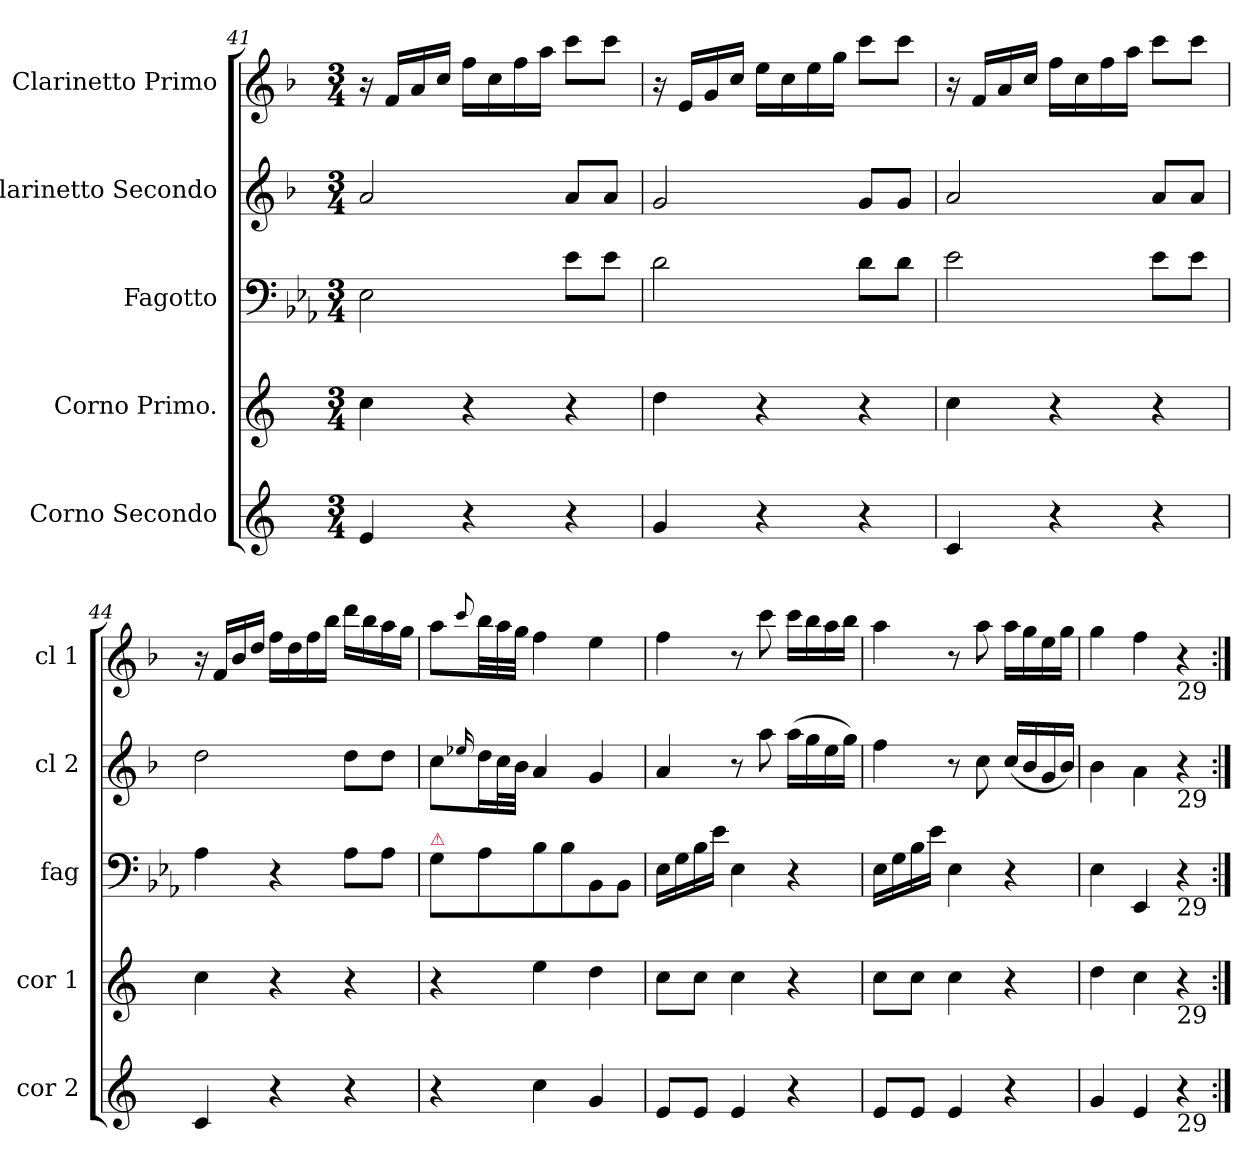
**kern	**kern	**kern	**kern	**kern
*part5	*part4	*part3	*part2	*part1
*staff5	*staff4	*staff3	*staff2	*staff1
*I"Corno Secondo	*I"Corno Primo.	*I"Fagotto	*I"Clarinetto Secondo	*I"Clarinetto Primo
*I'cor 2	*I'cor 1	*I'fag	*I'cl 2	*I'cl 1
*clefG2	*clefG2	*clefF4	*clefG2	*clefG2
*ITrd5c9	*ITrd5c9	*	*ITrd1c2	*ITrd1c2
*k[b-e-a-]	*k[b-e-a-]	*k[b-e-a-]	*k[b-e-a-]	*k[b-e-a-]
*M3/4	*M3/4	*M3/4	*M3/4	*M3/4
=41	=41	=41	=41	=41
4G/	4e-\	2E-\	2g/	16r
.	.	.	.	16e-/LL
.	.	.	.	16g/
.	.	.	.	16b-/JJ
4r	4r	.	.	16ee-\LL
.	.	.	.	16b-\
.	.	.	.	16ee-\
.	.	.	.	16gg\JJ
4r	4r	8e-\L	8g/L	8bb-\L
.	.	8e-\J	8g/J	8bb-\J
=42	=42	=42	=42	=42
4B-/	4f\	2d\	2f/	16r
.	.	.	.	16d/LL
.	.	.	.	16f/
.	.	.	.	16b-/JJ
4r	4r	.	.	16dd\LL
.	.	.	.	16b-\
.	.	.	.	16dd\
.	.	.	.	16ff\JJ
4r	4r	8d\L	8f/L	8bb-\L
.	.	8d\J	8f/J	8bb-\J
=43	=43	=43	=43	=43
4E-/	4e-\	2e-\	2g/	16r
.	.	.	.	16e-/LL
.	.	.	.	16g/
.	.	.	.	16b-/JJ
4r	4r	.	.	16ee-\LL
.	.	.	.	16b-\
.	.	.	.	16ee-\
.	.	.	.	16gg\JJ
4r	4r	8e-\L	8g/L	8bb-\L
.	.	8e-\J	8g/J	8bb-\J
=44	=44	=44	=44	=44
4E-/	4e-\	4A-\	2cc\	16r
.	.	.	.	16e-/LL
.	.	.	.	16a-/
.	.	.	.	16cc/JJ
4r	4r	4r	.	16ee-\LL
.	.	.	.	16cc\
.	.	.	.	16ee-\
.	.	.	.	16aa-\JJ
4r	4r	8A-\L	8cc\L	16ccc\LL
.	.	.	.	16aa-\
.	.	8A-\J	8cc\J	16gg\
.	.	.	.	16ff\JJ
=45	=45	=45	=45	=45
!	!	!LO:TX:a:color=crimson:t=⚠	!	!
4r	4r	8G\L	8b-\L	8gg\L
.	.	.	16qqdd-X/	8qqbb-/
!	!	!	!	!LO:N:vis=32
.	.	8A-\	16cc\L	16aa-\LL
.	.	.	32b-\L	32gg\
.	.	.	32a-\JJJ	32ff\JJJ
4e-\	4g\	8B-\	4g/	4ee-\
.	.	8B-\	.	.
4B-/	4f\	8BB-/	4f/	4dd\
.	.	8BB-/J	.	.
=46	=46	=46	=46	=46
8G/L	8e-\L	16E-\LL	4g/	4ee-\
.	.	16G\	.	.
8G/J	8e-\J	16B-\	.	.
.	.	16e-\JJ	.	.
4G/	4e-\	4E-\	8r	8r
.	.	.	8gg\	8bb-\
4r	4r	4r	(>16gg\LL	16bb-\LL
.	.	.	16ff\	16aa-\
.	.	.	16dd\	16gg\
.	.	.	16ff\JJ)	16aa-\JJ
=47	=47	=47	=47	=47
8G/L	8e-\L	16E-\LL	4ee-\	4gg\
.	.	16G\	.	.
8G/J	8e-\J	16B-\	.	.
.	.	16e-\JJ	.	.
4G/	4e-\	4E-\	8r	8r
.	.	.	8b-\	8gg\
4r	4r	4r	(>16b-/LL	16gg\LL
.	.	.	16a-/	16ff\
.	.	.	16f/	16dd\
.	.	.	16a-/JJ)	16ff\JJ
=48	=48	=48	=48	=48
4B-/	4f\	4E-\	4a-\	4ff\
4G/	4e-\	4EE-/	4g\	4ee-\
!	!	!	!	!LO:TX:b:t=29
!	!	!	!LO:TX:b:t=29	!
!	!	!LO:TX:b:t=29	!	!
!	!LO:TX:b:t=29	!	!	!
!LO:TX:b:t=29	!	!	!	!
4r	4r	4r	4r	4r
=:|!	=:|!	=:|!	=:|!	=:|!
*-	*-	*-	*-	*-
